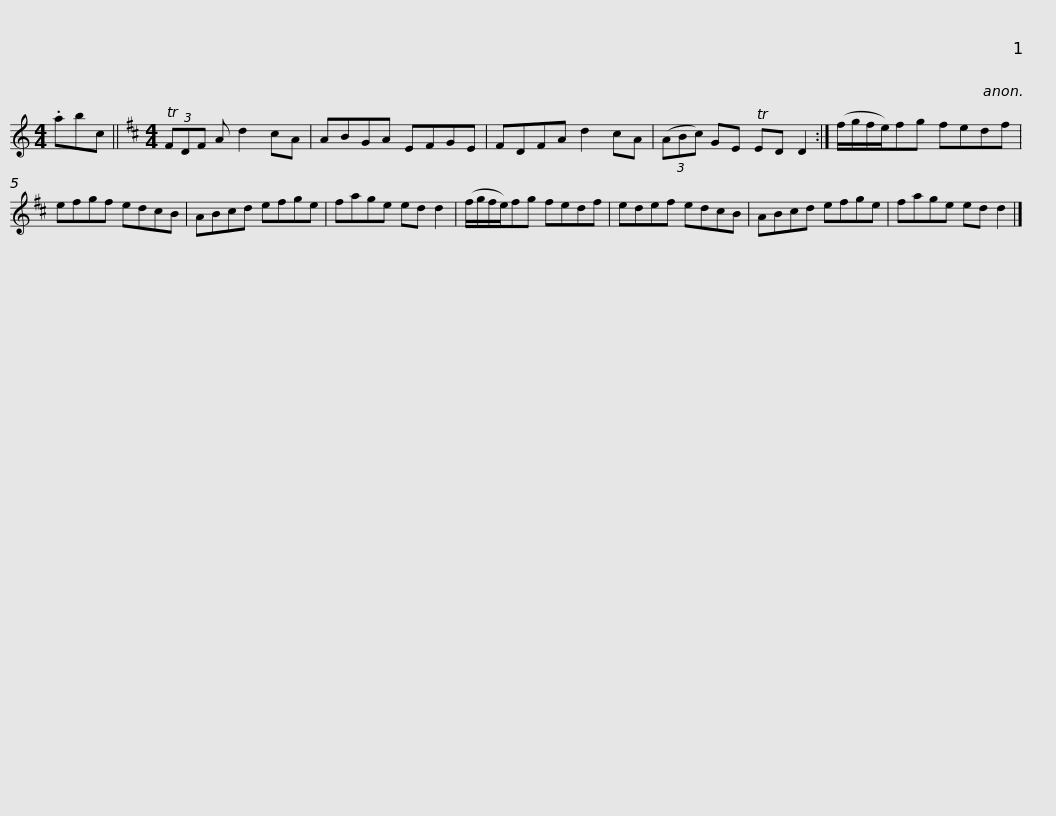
X:1
L:1/8
M:4/4
I:linebreak $
K:C
V:1 treble
V:1
 .abc ||[K:D][M:4/4] (3TFDF A d2 cA | ABGA EFGE | FDFA d2 cA | (3(ABc) GE TED D2 :| %5
 (f/g/f/e/)fg fedf |$ efgf edcB | ABcd efge | fage ed d2 | (f/g/f/e/)fg fedf | %10
 edef edcB |$ ABcd efge | fage ed d2 |] %13
